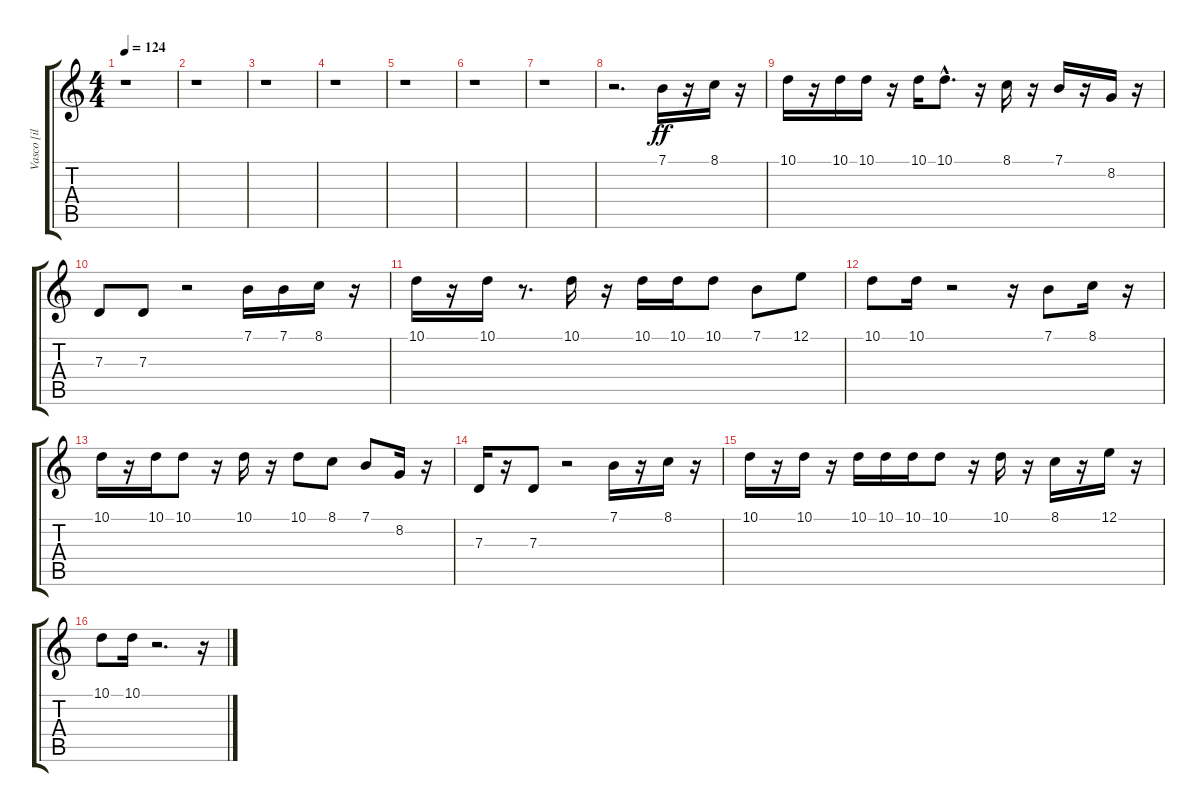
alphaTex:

\track ("Vasco [il grande]" "Vasco [il ") {instrument flute}
\staff {score tabs}
\tuning (E4 B3 G3 D3 A2 E2) {hide}
\ts (4 4)
\tempo 124
\clef g2
\ks c
r.1{dy ff instrument flute} |
r.1 |
r.1 |
r.1 |
r.1 |
r.1 |
r.1 |
r.2{d} 7.1.16 r.16 8.1.16 r.16 |
10.1.16 r.16 10.1.16 10.1.16 r.16 10.1.16 10.1{hac}.8{d} r.16 8.1.16 r.16 7.1.16 r.16 8.2.16 r.16 |
7.3.8 7.3.8 r.2 7.1.16 7.1.16 8.1.16 r.16 |
10.1.16 r.16 10.1.16 r.8{d} 10.1.16 r.16 10.1.16 10.1.16 10.1.8 7.1.8 12.1.8 |
10.1.8 10.1.16 r.2 r.16 7.1.8 8.1.16 r.16 |
10.1.16 r.16 10.1.16 10.1.8 r.16 10.1.16 r.16 10.1.8 8.1.8 7.1.8 8.2.16 r.16 |
7.3.16 r.16 7.3.8 r.2 7.1.16 r.16 8.1.16 r.16 |
10.1.16 r.16 10.1.16 r.16 10.1.16 10.1.16 10.1.16 10.1.8 r.16 10.1.16 r.16 8.1.16 r.16 12.1.16 r.16 |
10.1.8 10.1.16 r.2{d} r.16
